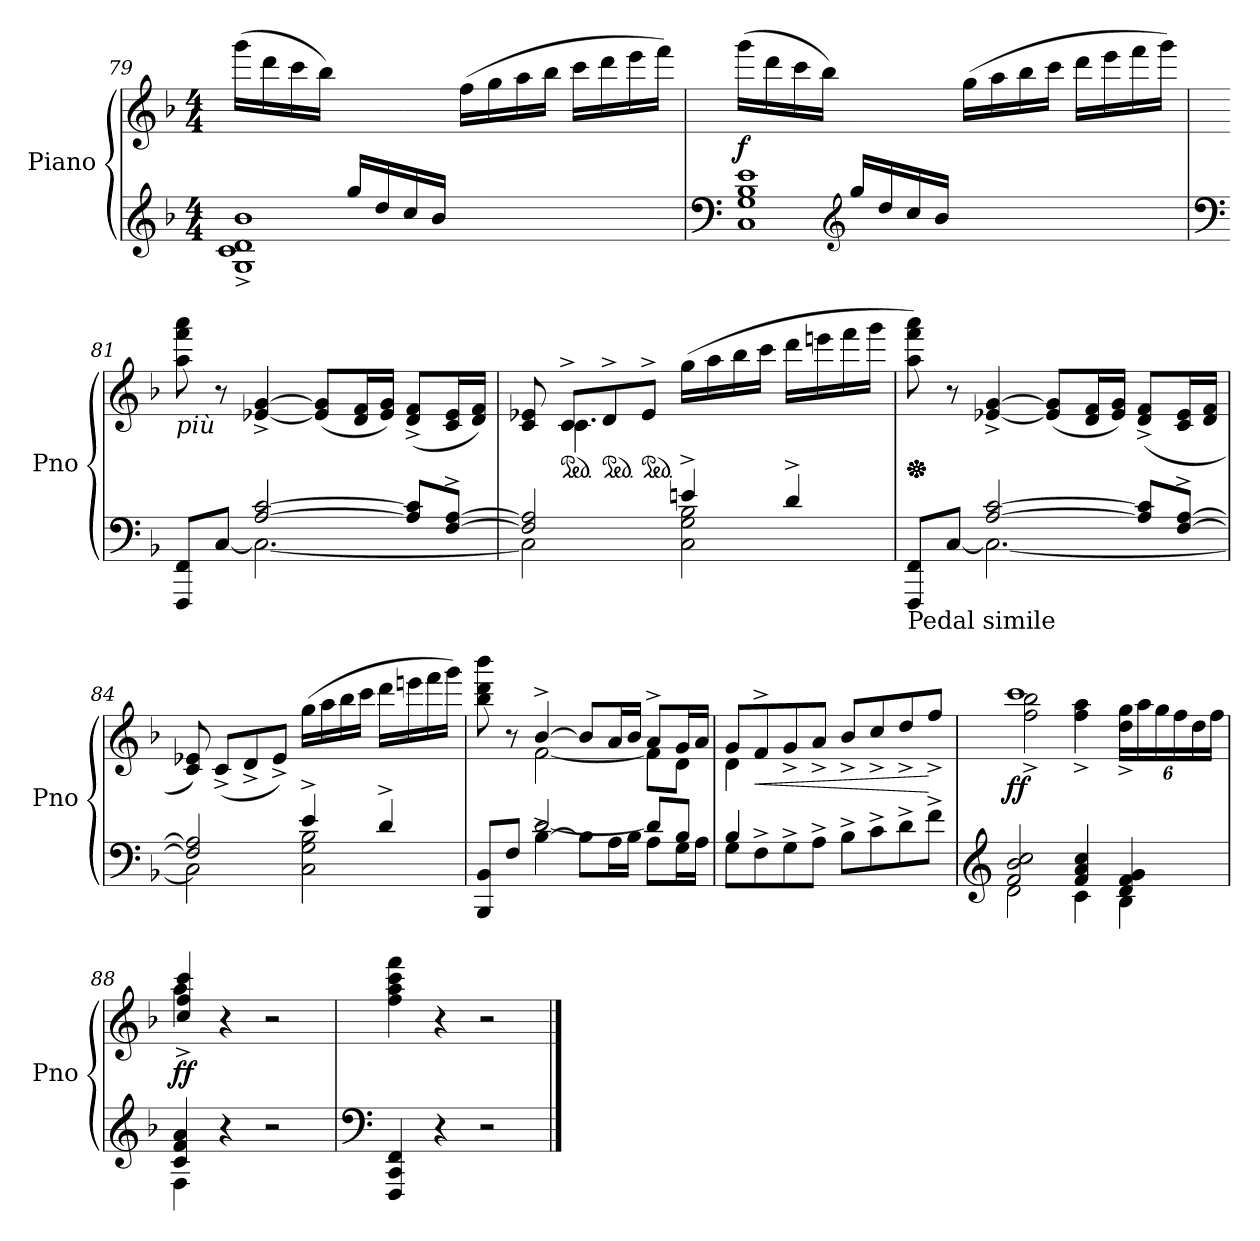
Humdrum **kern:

**kern	**kern	**dynam
*part1	*part1	*part1
*staff2	*staff1	*staff1/2
*I"Piano	*	*
*I'Pno	*	*
!!LO:LB:g=z
*clefG2	*clefG2	*
*k[b-]	*k[b-]	*
*M4/4	*M4/4	*
=79	=79	=79
*^	*	*
4ryy	1G^ 1c^ 1d^ 1b-^	(<16ggg\LL	.
.	.	16ddd\	.
.	.	16ccc\	.
.	.	16bb-\JJ)	.
16gg/LL	.	4ryy	.
16dd/	.	.	.
16cc/	.	.	.
16b-/JJ	.	.	.
2ryy	.	(<16ff\LL	.
.	.	16gg\	.
.	.	16aa\	.
.	.	16bb-\JJ	.
.	.	16ccc\LL	.
.	.	16ddd\	.
.	.	16eee\	.
.	.	16fff\JJ)	.
=80	=80	=80	=80
*clefF4	*	*	*
!	!	!	!LO:DY:b
4ryy	1C 1G 1B- 1e	(<16ggg\LL	f
.	.	16ddd\	.
.	.	16ccc\	.
.	.	16bb-\JJ)	.
*clefG2	*	*	*
16gg/LL	.	4ryy	.
16dd/	.	.	.
16cc/	.	.	.
16b-/JJ	.	.	.
2ryy	.	(<16gg\LL	.
.	.	16aa\	.
.	.	16bb-\	.
.	.	16ccc\JJ	.
.	.	16ddd\LL	.
.	.	16eee\	.
.	.	16fff\	.
.	.	16ggg\JJ)	.
=81	=81	=81	=81
*clefF4	*	*	*
!	!	!LO:TX:b:i:t=più	!
!	!	!	!LO:DY:b
!	!	!	!LO:DY:n=1:b
4ryy	8FFF/ 8FF/L	8aa\ 8fff\ 8aaa\	other-dynamics f
.	[8C/J	8r	.
[2A/ [2c/	2.C\_	[4e-X/^ [4g/^	.
.	.	(<8e-/] 8g/]L	.
.	.	16d/ 16f/L	.
.	.	16e-/ 16g/JJ)	.
8A/] 8c/]L	.	(<8d/^ 8f/^L	.
[8F/^ [8A/^J	.	16c/ 16e-/L	.
.	.	16d/ 16f/JJ)	.
!!LO:LB:g=z
=82	=82	=82	=82
*	*	*^	*
2F/] 2A/]	2C\]	8c/ 8e-X/	8ryy	.
*	*	*ped	*	*
.	.	(<8c^/L	4.c\	.
*	*	*ped	*	*
.	.	8d^/	.	.
*	*	*ped	*	*
.	.	8e-^/J	.	.
4en:^/	2C\ 2G\ 2B-\	(>16gg\LL	2ryy	.
.	.	16aa\	.	.
.	.	16bb-\	.	.
.	.	16ccc\JJ	.	.
4d^/)	.	16ddd\LL	.	.
.	.	16eeen\	.	.
.	.	16fff\	.	.
.	.	16ggg\JJ	.	.
*	*	*v	*v	*
=83	=83	=83	=83
*	*	*Xped	*
*	*	*Xped	*
*	*	*Xped	*
!LO:TX:b:t=Pedal simile	!	!	!
4ryy	8FFF/ 8FF/L	8aa\ 8fff\ 8aaa\)	.
.	[8C/J	8r	.
[2A/ [2c/	2.C\_	[4e-X/^ [4g/^	.
.	.	(>8e-/] 8g/]L	.
.	.	16d/ 16f/L	.
.	.	16e-/ 16g/JJ)	.
8A/] 8c/]L	.	(>8d/^ 8f/^L	.
[8F/^ [8A/^J	.	16c/ 16e-/L	.
.	.	16d/ 16f/JJ	.
=84	=84	=84	=84
2F/] 2A/]	2C\]	8c/ 8e-X/)	.
.	.	(<8c^/L	.
.	.	8d^/	.
.	.	8e-^/J)	.
4e:^/	2C\ 2G\ 2B-\	(>16gg\LL	.
.	.	16aa\	.
.	.	16bb-\	.
.	.	16ccc\JJ	.
4d^/	.	16ddd\LL	.
.	.	16eeen\	.
.	.	16fff\	.
.	.	16ggg\JJ)	.
!!LO:LB:g=z
=85	=85	=85	=85
*	*	*^	*
8BBB-/ 8BB-/L	4ryy	8bb-\ 8ddd\ 8bbb-\	4ryy	.
8F/J	.	8r	.	.
[4B-^\	[2d/	[4b-^/	[2f\	.
8B-\L]	.	8b-/L]	.	.
16A\L	.	16a/L	.	.
16B-\JJ	.	16b-/JJ	.	.
8A\L	8d/L]	8a^/L	8f\L]	.
16G\L	8B-/J	16g/L	8d\J	.
16A\JJ	.	16a/JJ	.	.
=86	=86	=86	=86	=86
8G\L	4B-/	8g/L	4d\	.
!	!	!	!	!LO:HP:b
8F^\	.	8f^/	.	<
8G^\	2.ryy	8g^/	2.ryy	.
8A^\J	.	8a^/J	.	.
8B-^\L	.	8b-^/L	.	.
8c^\	.	8cc^/	.	.
8d^\	.	8dd^/	.	.
8f^\J	.	8ff^/J	.	[
=87	=87	=87	=87	=87
*clefG2	*	*	*	*
!	!	!	!	!LO:DY:b
2f/ 2b-/ 2cc/	2d\	1ccc	2ff\^ 2bb-\^	ff
4f/ 4a/ 4cc/	4c\	.	4ff\^ 4aa\^	.
*	*	*	*Xbrackettup	*
4d/ 4f/ 4g/	4B-\	.	24dd\^ 24gg\^LL	.
.	.	.	24aa\	.
.	.	.	24gg\	.
.	.	.	24ff\	.
.	.	.	24dd\	.
.	.	.	24ff\JJ	.
=88	=88	=88	=88	=88
!	!	!	!	!LO:DY:b
4c/ 4f/ 4a/	4F\	4aa\	4cc/^ 4ff/^ 4ccc/^	ff
4r	2.ryy	4r	2.ryy	.
2r	.	2r	.	.
*v	*v	*	*	*
*	*v	*v	*
=89	=89	=89
*clefF4	*	*
4FFF/ 4CC/ 4FF/	4ff\ 4aa\ 4ccc\ 4fff\	.
4r	4r	.
2r	2r	.
==	==	==
*-	*-	*-
